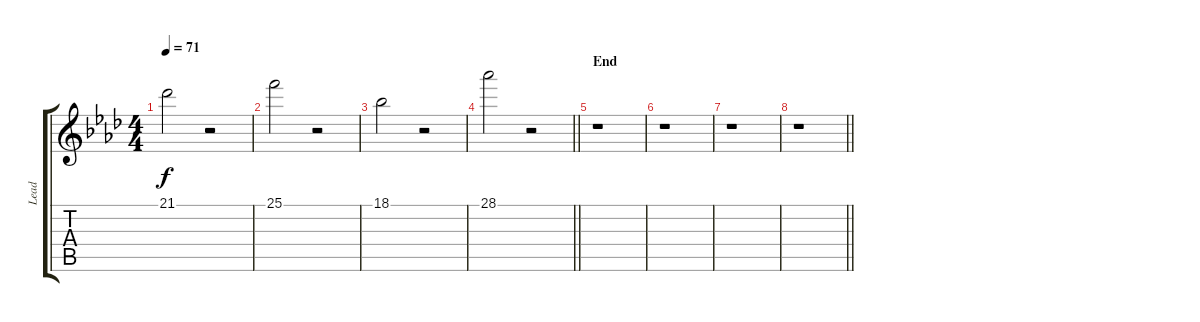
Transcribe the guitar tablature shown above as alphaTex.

\track ("Lead" "Lead") {instrument electricpiano1}
\staff {score tabs}
\tuning (E4 B3 G3 D3 A2 E2) {hide}
\ts (4 4)
\tempo 71
\clef g2
\ks ab
21.1.2{dy f volume 5 instrument fx5brightness} r.2 |
25.1.2 r.2 |
18.1.2 r.2 |
\barLineRight lightlight
28.1.2 r.2 |
\section ("" "End")
r.1 |
r.1 |
r.1 |
\barLineRight lightlight
r.1
